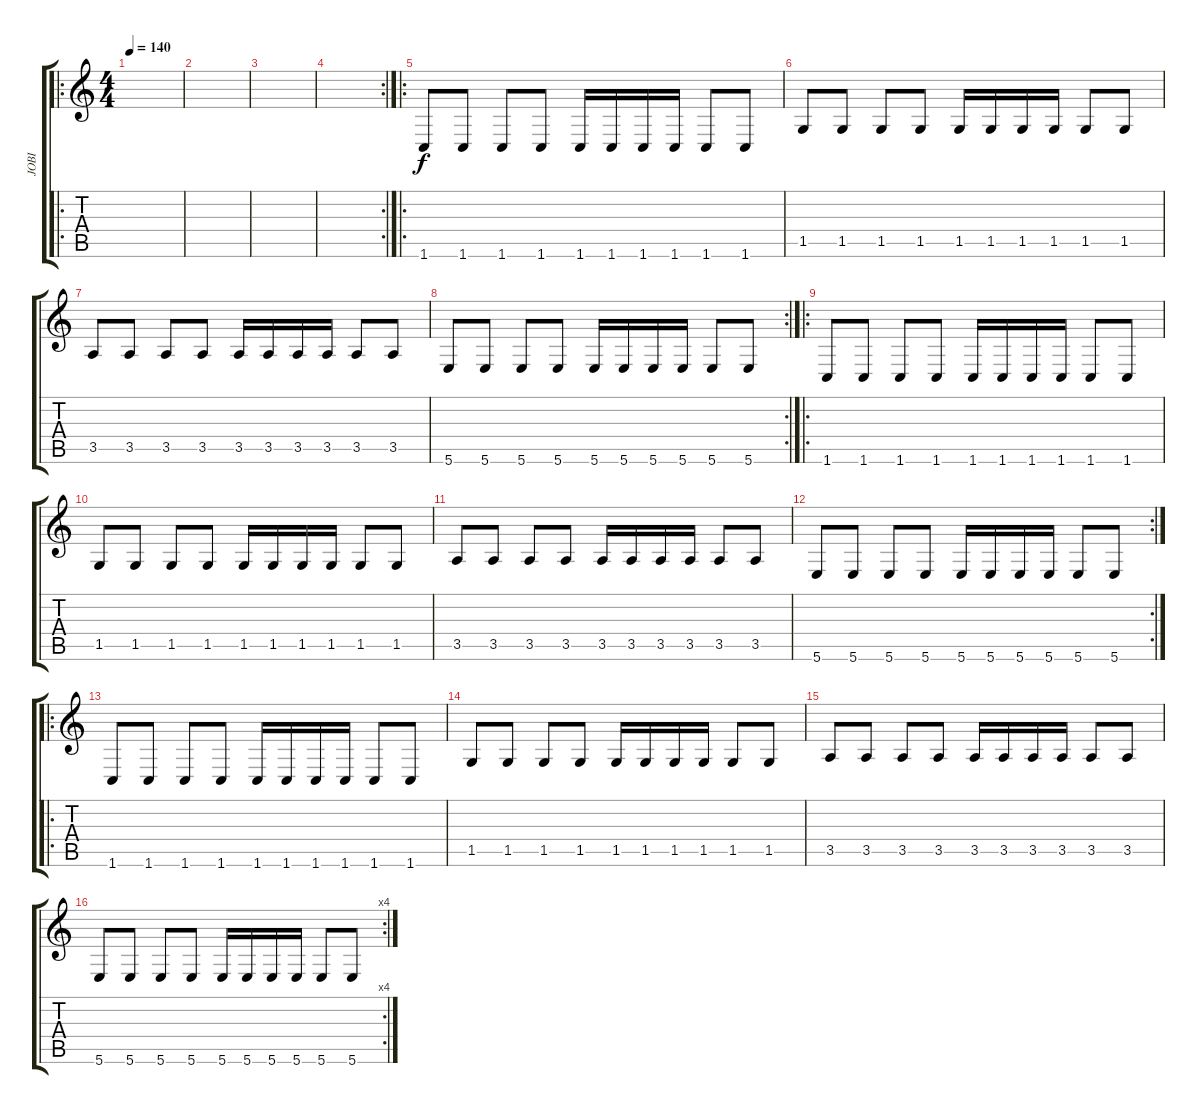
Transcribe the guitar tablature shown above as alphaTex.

\track ("JOBI" "JOBI") {instrument overdrivenguitar}
\staff {score tabs}
\tuning (Db4 Ab3 E3 B2 Gb2 B1) {hide}
\ro
\ts (4 4)
\tempo 140
\clef g2
\ks c
|
|
|
\rc 2
|
\ro
1.6.8 1.6.8 1.6.8 1.6.8 1.6.16 1.6.16 1.6.16 1.6.16 1.6.8 1.6.8 |
1.5.8 1.5.8 1.5.8 1.5.8 1.5.16 1.5.16 1.5.16 1.5.16 1.5.8 1.5.8 |
3.5.8 3.5.8 3.5.8 3.5.8 3.5.16 3.5.16 3.5.16 3.5.16 3.5.8 3.5.8 |
\rc 2
5.6.8 5.6.8 5.6.8 5.6.8 5.6.16 5.6.16 5.6.16 5.6.16 5.6.8 5.6.8 |
\ro
1.6.8 1.6.8 1.6.8 1.6.8 1.6.16 1.6.16 1.6.16 1.6.16 1.6.8 1.6.8 |
1.5.8 1.5.8 1.5.8 1.5.8 1.5.16 1.5.16 1.5.16 1.5.16 1.5.8 1.5.8 |
3.5.8 3.5.8 3.5.8 3.5.8 3.5.16 3.5.16 3.5.16 3.5.16 3.5.8 3.5.8 |
\rc 2
5.6.8 5.6.8 5.6.8 5.6.8 5.6.16 5.6.16 5.6.16 5.6.16 5.6.8 5.6.8 |
\ro
1.6.8 1.6.8 1.6.8 1.6.8 1.6.16 1.6.16 1.6.16 1.6.16 1.6.8 1.6.8 |
1.5.8 1.5.8 1.5.8 1.5.8 1.5.16 1.5.16 1.5.16 1.5.16 1.5.8 1.5.8 |
3.5.8 3.5.8 3.5.8 3.5.8 3.5.16 3.5.16 3.5.16 3.5.16 3.5.8 3.5.8 |
\rc 4
5.6.8 5.6.8 5.6.8 5.6.8 5.6.16 5.6.16 5.6.16 5.6.16 5.6.8 5.6.8
